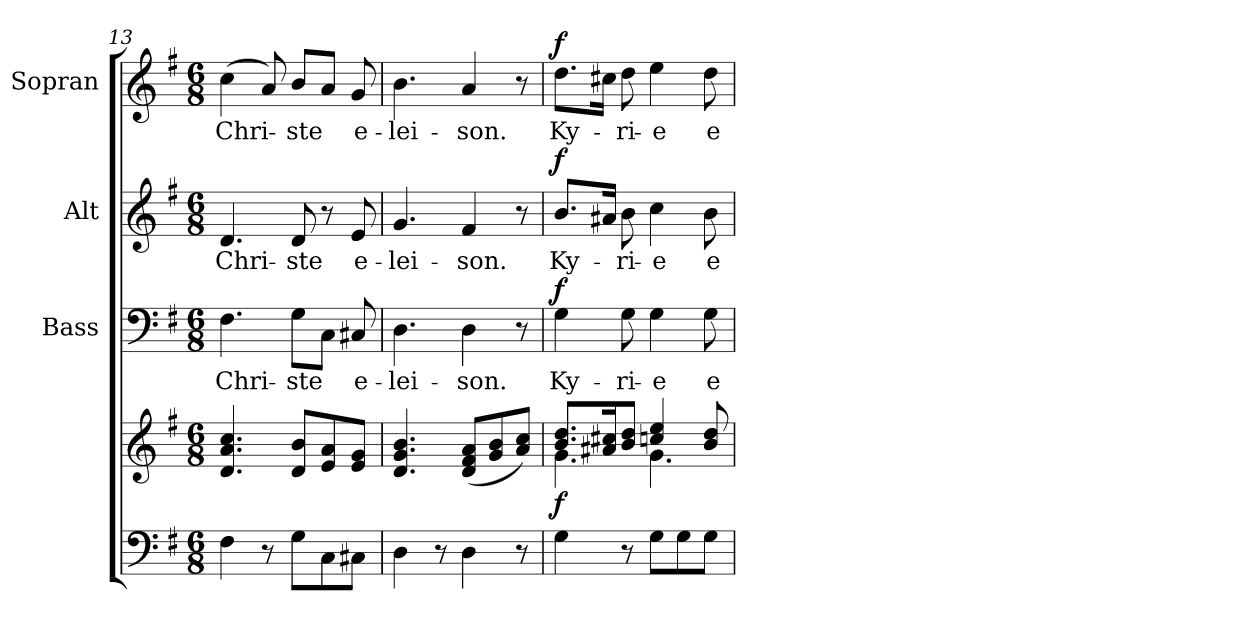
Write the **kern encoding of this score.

**kern	**kern	**dynam	**kern	**text	**dynam	**kern	**text	**dynam	**kern	**text	**dynam
*part4	*part4	*part4	*part3	*part3	*part3	*part2	*part2	*part2	*part1	*part1	*part1
*staff5	*staff4	*staff4/5	*staff3	*staff3	*staff3	*staff2	*staff2	*staff2	*staff1	*staff1	*staff1
*	*	*	*I"Bass	*	*	*I"Alt	*	*	*I"Sopran	*	*
*	*	*	*I'B.	*	*	*I'A.	*	*	*I'S.	*	*
*clefF4	*clefG2	*	*clefF4	*	*	*clefG2	*	*	*clefG2	*	*
*k[f#]	*k[f#]	*	*k[f#]	*	*	*k[f#]	*	*	*k[f#]	*	*
*G:	*G:	*	*G:	*	*	*G:	*	*	*G:	*	*
*M6/8	*M6/8	*	*M6/8	*	*	*M6/8	*	*	*M6/8	*	*
=13	=13	=13	=13	=13	=13	=13	=13	=13	=13	=13	=13
!	!	!	!	!LO:LY:b	!	!	!LO:LY:b	!	!	!LO:LY:b	!
4F#\	4.d/ 4.a/ 4.cc/	.	4.F#\	Chri-	.	4.d/	Chri-	.	(>4cc\	Chri-	.
8r	.	.	.	.	.	.	.	.	8a/)	.	.
!	!	!	!	!LO:LY:b	!	!	!LO:LY:b	!	!	!LO:LY:b	!
8G\L	8d/ 8b/L	.	8G\L	-ste	.	8d/	-ste	.	8b/L	-ste	.
8C\	8e/ 8a/	.	8C\J	.	.	8r	.	.	8a/J	.	.
!	!	!	!	!LO:LY:b	!	!	!LO:LY:b	!	!	!LO:LY:b	!
8C#X\J	8e/ 8g/J	.	8C#X/	e-	.	8e/	e-	.	8g/	e-	.
=14	=14	=14	=14	=14	=14	=14	=14	=14	=14	=14	=14
!	!	!	!	!LO:LY:b	!	!	!LO:LY:b	!	!	!LO:LY:b	!
4D\	4.d/ 4.g/ 4.b/	.	4.D\	-lei-	.	4.g/	-lei-	.	4.b\	-lei-	.
8r	.	.	.	.	.	.	.	.	.	.	.
!	!	!	!	!LO:LY:b	!	!	!LO:LY:b	!	!	!LO:LY:b	!
4D\	(<8d/ 8f#/ 8a/L	.	4D\	-son.	.	4f#/	-son.	.	4a/	-son.	.
.	8g/ 8b/	.	.	.	.	.	.	.	.	.	.
8r	8a/ 8cc/J)	.	8r	.	.	8r	.	.	8r	.	.
=15	=15	=15	=15	=15	=15	=15	=15	=15	=15	=15	=15
*	*^	*	*	*	*	*	*	*	*	*	*
!	!	!	!LO:DY:b	!	!LO:LY:b	!LO:DY:a	!	!LO:LY:b	!LO:DY:a	!	!LO:LY:b	!LO:DY:a
4G\	8.b/ 8.dd/L	4.g\	f	4G\	Ky-	f	8.b/L	Ky-	f	8.dd\L	Ky-	f
.	16a#X/ 16cc#X/k	.	.	.	.	.	16a#X/Jk	.	.	16cc#X\Jk	.	.
!	!	!	!	!	!LO:LY:b	!	!	!LO:LY:b	!	!	!LO:LY:b	!
8r	8b/ 8dd/J	.	.	8G\	-ri-	.	8b\	-ri-	.	8dd\	-ri-	.
!	!	!	!	!	!LO:LY:b	!	!	!LO:LY:b	!	!	!LO:LY:b	!
8G\L	4ccn/ 4ee/	4.g\	.	4G\	-e	.	4cc\	-e	.	4ee\	-e	.
8G\	.	.	.	.	.	.	.	.	.	.	.	.
!	!	!	!	!	!LO:LY:b	!	!	!LO:LY:b	!	!	!LO:LY:b	!
8G\J	8b/ 8dd/	.	.	8G\	e-	.	8b\	e-	.	8dd\	e-	.
*	*v	*v	*	*	*	*	*	*	*	*	*	*
=	=	=	=	=	=	=	=	=	=	=	=
*-	*-	*-	*-	*-	*-	*-	*-	*-	*-	*-	*-
